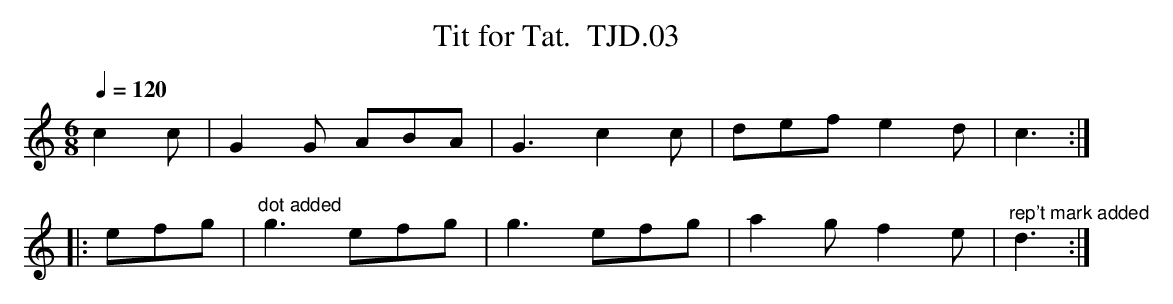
X:1
T:Tit for Tat.  TJD.03
M:6/8
L:1/8
Q:1/4=120
K:C
c2c|G2G ABA|G3c2c|def e2d|c3:|
|:efg|"^dot added"g3efg|g3 efg|a2gf2e|"^rep't mark added"d3:|
